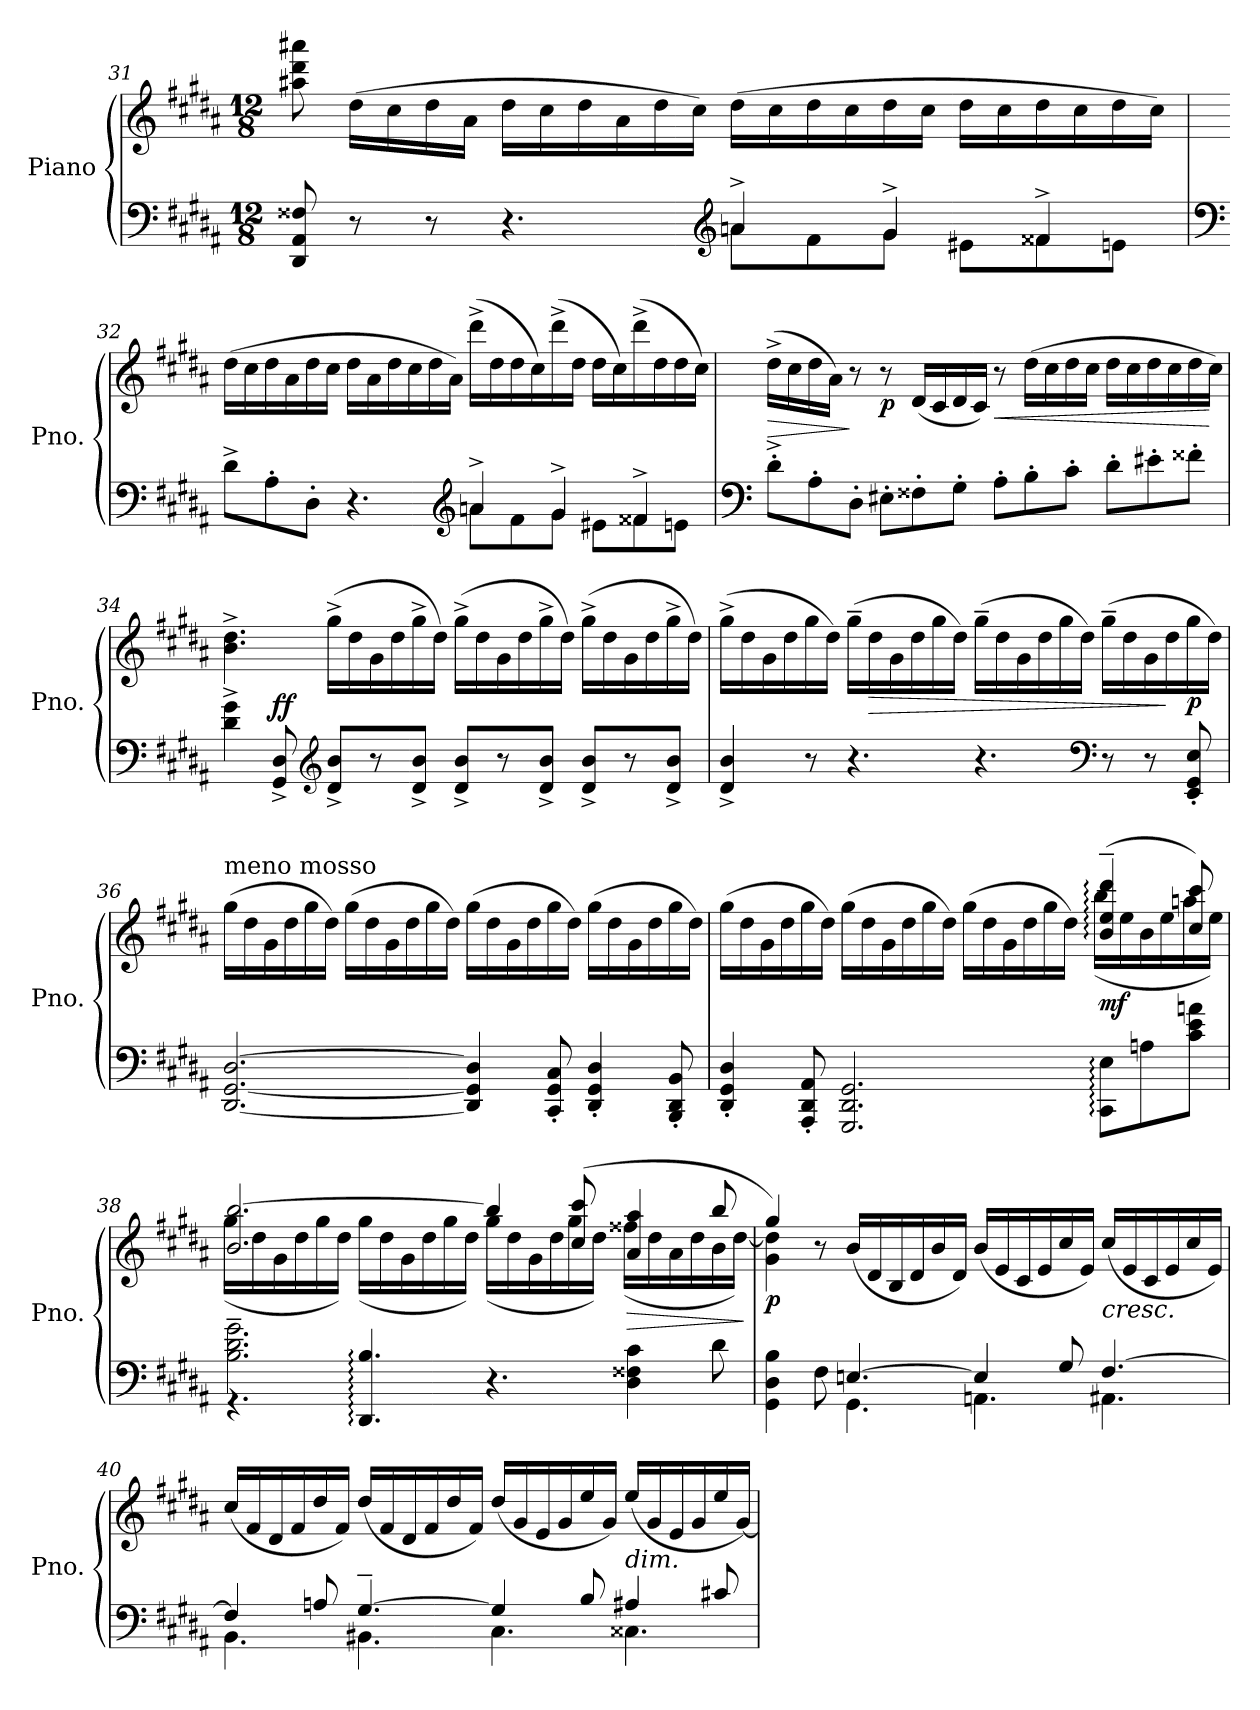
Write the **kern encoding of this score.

**kern	**kern	**dynam
*part1	*part1	*part1
*staff2	*staff1	*staff1/2
*I"Piano	*	*
*I'Pno.	*	*
*clefF4	*clefG2	*
*k[f#c#g#d#a#]	*k[f#c#g#d#a#]	*
*M12/8	*M12/8	*
=31	=31	=31
*^	*	*
!	!	!	!LO:DY:b
8DD#/ 8AA#/ 8F##X/	2.ryy	8aa#X\ 8ddd#\ 8aaa#X\	other-dynamics
8r	.	(>16dd#\LL	.
.	.	16cc#\	.
8r	.	16dd#\	.
.	.	16a#\JJ	.
4.r	.	16dd#\LL	.
.	.	16cc#\	.
.	.	16dd#\	.
.	.	16a#\	.
.	.	16dd#\	.
.	.	16cc#\JJ)	.
*clefG2	*	*	*
4an^/	8a\L	(>16dd#\LL	.
.	.	16cc#\	.
.	8f#\	16dd#\	.
.	.	16cc#\	.
4g#^/	8g#\J	16dd#\	.
.	.	16cc#\JJ	.
.	8e#X\L	16dd#\LL	.
.	.	16cc#\	.
4f##X^/	8f##\	16dd#\	.
.	.	16cc#\	.
.	8en\J	16dd#\	.
.	.	16cc#\JJ)	.
=32	=32	=32	=32
*clefF4	*	*	*
8d#^>\L	2.ryy	(>16dd#\LL	.
.	.	16cc#\	.
8A#'>\	.	16dd#\	.
.	.	16a#\	.
8D#'>\J	.	16dd#\	.
.	.	16cc#\JJ	.
4.r	.	16dd#\LL	.
.	.	16a#\	.
.	.	16dd#\	.
.	.	16cc#\	.
.	.	16dd#\	.
.	.	16a#\JJ)	.
*clefG2	*	*	*
4an^/	8a\L	(>16ddd#^\LL	.
.	.	16dd#\	.
.	8f#\	16dd#\	.
.	.	16cc#\)	.
4g#^/	8g#\J	(>16ddd#^\	.
.	.	16dd#\JJ	.
.	8e#X\L	16dd#\LL	.
.	.	16cc#\)	.
4f##X^/	8f##\	(>16ddd#^\	.
.	.	16dd#\	.
.	8en\J	16dd#\	.
.	.	16cc#\JJ)	.
*v	*v	*	*
=33	=33	=33
*clefF4	*	*
!	!	!LO:HP:b
8d#'^\L	(>16dd#^\LL	>
.	16cc#\	.
8A#'>\	16dd#\	.
.	16a#\JJ)	.
8D#'>\J	8r	]
!	!	!LO:DY:b
8E#X'\L	8r	p
8F##X'\	(<16d#/LL	.
.	16c#/	.
8G#'\J	16d#/	.
.	16c#/JJ)	.
!	!	!LO:HP:b
8A#'\L	8r	<
8B'\	(>16dd#\LL	.
.	16cc#\	.
8c#'\J	16dd#\	.
.	16cc#\JJ	.
8d#'\L	16dd#\LL	.
.	16cc#\	.
8e#X'\	16dd#\	.
.	16cc#\	.
8f##X'\J	16dd#\	.
.	16cc#\JJ)	[
=34	=34	=34
4d#\^ 4g#\^	4.b\^ 4.dd#\^	.
!	!	!LO:DY:a=2
8GG#/^ 8D#/^	.	ff
*clefG2	*	*
8d#/^ 8b/^L	(>16gg#^\LL	.
.	16dd#\	.
8r	16g#\	.
.	16dd#\	.
8d#/^ 8b/^J	16gg#^\	.
.	16dd#\JJ)	.
8d#/^ 8b/^L	(>16gg#^\LL	.
.	16dd#\	.
8r	16g#\	.
.	16dd#\	.
8d#/^ 8b/^J	16gg#^\	.
.	16dd#\JJ)	.
8d#/^ 8b/^L	(>16gg#^\LL	.
.	16dd#\	.
8r	16g#\	.
.	16dd#\	.
8d#/^ 8b/^J	16gg#^\	.
.	16dd#\JJ)	.
=35	=35	=35
4d#/^ 4b/^	(>16gg#^\LL	.
.	16dd#\	.
.	16g#\	.
.	16dd#\	.
8r	16gg#\	.
.	16dd#\JJ)	.
4.r	(>16gg#~\LL	.
!	!	!LO:HP:b
.	16dd#\	>
.	16g#\	.
.	16dd#\	.
.	16gg#\	.
.	16dd#\JJ)	.
4.r	(>16gg#~\LL	.
.	16dd#\	.
.	16g#\	.
.	16dd#\	.
.	16gg#\	.
.	16dd#\JJ)	.
*clefF4	*	*
8r	(>16gg#~\LL	.
.	16dd#\	.
8r	16g#\	.
.	16dd#\	]
!	!	!LO:DY:b
8EE/' 8GG#/' 8E/'	16gg#\	p
.	16dd#\JJ)	.
=36	=36	=36
!	!LO:TX:a:t=meno mosso	!
[2.DD#/ [2.GG#/ [2.D#/	(>16gg#\LL	.
.	16dd#\	.
.	16g#\	.
.	16dd#\	.
.	16gg#\	.
.	16dd#\JJ)	.
.	(>16gg#\LL	.
.	16dd#\	.
.	16g#\	.
.	16dd#\	.
.	16gg#\	.
.	16dd#\JJ)	.
4DD#/] 4GG#/] 4D#/]	(>16gg#\LL	.
.	16dd#\	.
.	16g#\	.
.	16dd#\	.
8CC#/' 8GG#/' 8C#/'	16gg#\	.
.	16dd#\JJ)	.
4DD#/' 4GG#/' 4D#/'	(>16gg#\LL	.
.	16dd#\	.
.	16g#\	.
.	16dd#\	.
8BBB/' 8DD#/' 8BB/'	16gg#\	.
.	16dd#\JJ)	.
=37	=37	=37
*	*^	*
4DD#/' 4GG#/' 4D#/'	(>16gg#\LL	8ryy	.
.	16dd#\	.	.
*	*v	*v	*
.	16g#\	.
.	16dd#\	.
8AAA#/' 8DD#/' 8AA#/'	16gg#\	.
.	16dd#\JJ)	.
2.GGG#/ 2.DD#/ 2.GG#/	(>16gg#\LL	.
.	16dd#\	.
.	16g#\	.
.	16dd#\	.
.	16gg#\	.
.	16dd#\JJ)	.
.	(>16gg#\LL	.
.	16dd#\	.
.	16g#\	.
.	16dd#\	.
.	16gg#\	.
.	16dd#\JJ)	.
*	*^	*
!	!	!	!LO:DY:b
8CC#\: 8E\:L	(>4b/:~ 4ee/:~ 4ddd#/:~	(<16bb\LL	mf
.	.	16ee\	.
8An\	.	16b\	.
.	.	16ee\	.
8c#\ 8e\ 8an\J	8cc#/ 8ccc#/)	16aan\	.
.	.	16ee\JJ)	.
=38	=38	=38	=38
*^	*	*	*
2.B\~> 2.d#\~> 2.g#\~>	4.r	2.b/ [2.bb/	(<16gg#\LL	.
.	.	.	16dd#\	.
.	.	.	16g#\	.
.	.	.	16dd#\	.
.	.	.	16gg#\	.
.	.	.	16dd#\JJ)	.
.	4.DD#/: 4.B/:	.	(<16gg#\LL	.
.	.	.	16dd#\	.
.	.	.	16g#\	.
.	.	.	16dd#\	.
.	.	.	16gg#\	.
.	.	.	16dd#\JJ)	.
2.ryy	4.r	4bb/]	(<16gg#\LL	.
.	.	.	16dd#\	.
.	.	.	16g#\	.
.	.	.	16dd#\	.
.	.	(>8cc#/ 8ccc#/	16gg#\	.
.	.	.	16dd#\JJ)	.
!	!	!	!	!LO:HP:b
.	4D#\ 4F##X\ 4c#\	4a#/ 4aa#/	(<16ff##X\LL	>
.	.	.	16dd#\	.
.	.	.	16a#\	.
.	.	.	16dd#\	.
.	8d#\	8bb/	16b\	.
.	.	.	[16dd#\JJ)	.
*v	*v	*	*	*
*	*v	*v	*
.	.	]
=39	=39	=39
*^	*^	*
!	!	!	!	!LO:DY:b
4GG#\ 4D#\ 4B\	4.ryy	4gg#/)	4g#\ 4dd#\]	p
8F#\	.	8r	1ryy	.
[4.En/	4.GG#\	(<16b/LL	.	.
.	.	16d#/	.	.
.	.	16B/	.	.
.	.	16d#/	.	.
.	.	16b/	.	.
.	.	16d#/JJ)	.	.
4E/]	4.AAn\	(<16b/LL	.	.
.	.	16e/	.	.
.	.	16c#/	.	.
.	.	16e/	.	.
8G#/	.	16cc#/	.	.
.	.	16e/JJ)	.	.
!	!	!LO:TX:b:i:t=cresc.	!	!
[4.F#/	4.AA#X\	(<16cc#/LL	.	.
.	.	16e/	.	.
.	.	16c#/	4ryy	.
.	.	16e/	.	.
.	.	16cc#/	.	.
.	.	16e/JJ)	.	.
*	*	*v	*v	*
=40	=40	=40	=40
4F#/]	4.BB\	(<16cc#/LL	.
.	.	16f#/	.
.	.	16d#/	.
.	.	16f#/	.
8An/	.	16dd#/	.
.	.	16f#/JJ)	.
[4.G#~/	4.BB#X\	(<16dd#/LL	.
.	.	16f#/	.
.	.	16d#/	.
.	.	16f#/	.
.	.	16dd#/	.
.	.	16f#/JJ)	.
4G#/]	4.C#\	(<16dd#/LL	.
.	.	16g#/	.
.	.	16e/	.
.	.	16g#/	.
8B/	.	16ee/	.
.	.	16g#/JJ)	.
!	!	!LO:TX:b:i:t=dim.	!
4A#X/	4.C##X\	(<16ee/LL	.
.	.	16g#/	.
.	.	16e/	.
.	.	16g#/	.
8c#X/	.	16ee/	.
.	.	[16g#/JJ)	.
*v	*v	*	*
=	=	=
*-	*-	*-
